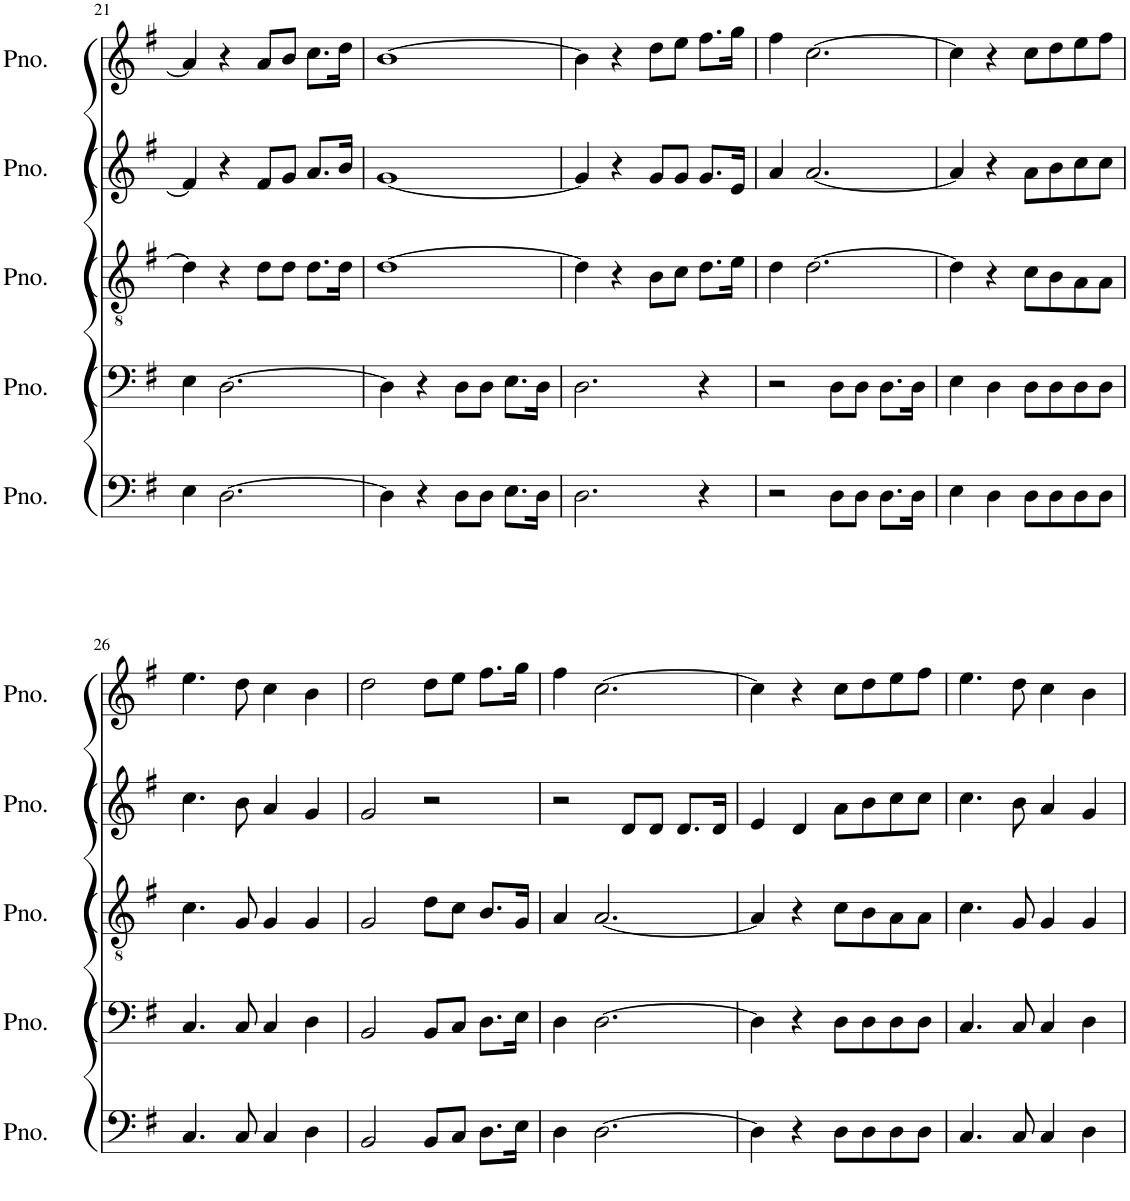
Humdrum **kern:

**kern	**kern	**kern	**kern	**kern
*part5	*part4	*part3	*part2	*part1
*staff5	*staff4	*staff3	*staff2	*staff1
*I"Piano	*I"Piano	*I"Piano	*I"Piano	*I"Piano
*I'Pno.	*I'Pno.	*I'Pno.	*I'Pno.	*I'Pno.
!!LO:PB:g=z
*clefF4	*clefF4	*clefGv2	*clefG2	*clefG2
*k[f#]	*k[f#]	*k[f#]	*k[f#]	*k[f#]
*M4/4	*M4/4	*M4/4	*M4/4	*M4/4
=21	=21	=21	=21	=21
4E\	4E\	4d\]	4f#/]	4a/]
[2.D\	[2.D\	4r	4r	4r
.	.	8d\L	8f#/L	8a/L
.	.	8d\J	8g/J	8b/J
.	.	8.d\L	8.a/L	8.cc\L
.	.	16d\Jk	16b/Jk	16dd\Jk
=22	=22	=22	=22	=22
4D\]	4D\]	[1d	[1g	[1b
4r	4r	.	.	.
8D\L	8D\L	.	.	.
8D\J	8D\J	.	.	.
8.E\L	8.E\L	.	.	.
16D\Jk	16D\Jk	.	.	.
=23	=23	=23	=23	=23
2.D\	2.D\	4d\]	4g/]	4b\]
.	.	4r	4r	4r
.	.	8B\L	8g/L	8dd\L
.	.	8c\J	8g/J	8ee\J
4r	4r	8.d\L	8.g/L	8.ff#\L
.	.	16e\Jk	16e/Jk	16gg\Jk
=24	=24	=24	=24	=24
2r	2r	4d\	4a/	4ff#\
.	.	[2.d\	[2.a/	[2.cc\
8D\L	8D\L	.	.	.
8D\J	8D\J	.	.	.
8.D\L	8.D\L	.	.	.
16D\Jk	16D\Jk	.	.	.
=25	=25	=25	=25	=25
4E\	4E\	4d\]	4a/]	4cc\]
4D\	4D\	4r	4r	4r
8D\L	8D\L	8c\L	8a\L	8cc\L
8D\	8D\	8B\	8b\	8dd\
8D\	8D\	8A\	8cc\	8ee\
8D\J	8D\J	8A\J	8cc\J	8ff#\J
!!LO:LB:g=z
=26	=26	=26	=26	=26
4.C/	4.C/	4.c\	4.cc\	4.ee\
8C/	8C/	8G/	8b\	8dd\
4C/	4C/	4G/	4a/	4cc\
4D\	4D\	4G/	4g/	4b\
=27	=27	=27	=27	=27
2BB/	2BB/	2G/	2g/	2dd\
8BB/L	8BB/L	8d\L	2r	8dd\L
8C/J	8C/J	8c\J	.	8ee\J
8.D\L	8.D\L	8.B/L	.	8.ff#\L
16E\Jk	16E\Jk	16G/Jk	.	16gg\Jk
=28	=28	=28	=28	=28
4D\	4D\	4A/	2r	4ff#\
[2.D\	[2.D\	[2.A/	.	[2.cc\
.	.	.	8d/L	.
.	.	.	8d/J	.
.	.	.	8.d/L	.
.	.	.	16d/Jk	.
=29	=29	=29	=29	=29
4D\]	4D\]	4A/]	4e/	4cc\]
4r	4r	4r	4d/	4r
8D\L	8D\L	8c\L	8a\L	8cc\L
8D\	8D\	8B\	8b\	8dd\
8D\	8D\	8A\	8cc\	8ee\
8D\J	8D\J	8A\J	8cc\J	8ff#\J
=30	=30	=30	=30	=30
4.C/	4.C/	4.c\	4.cc\	4.ee\
8C/	8C/	8G/	8b\	8dd\
4C/	4C/	4G/	4a/	4cc\
4D\	4D\	4G/	4g/	4b\
=	=	=	=	=
*-	*-	*-	*-	*-
